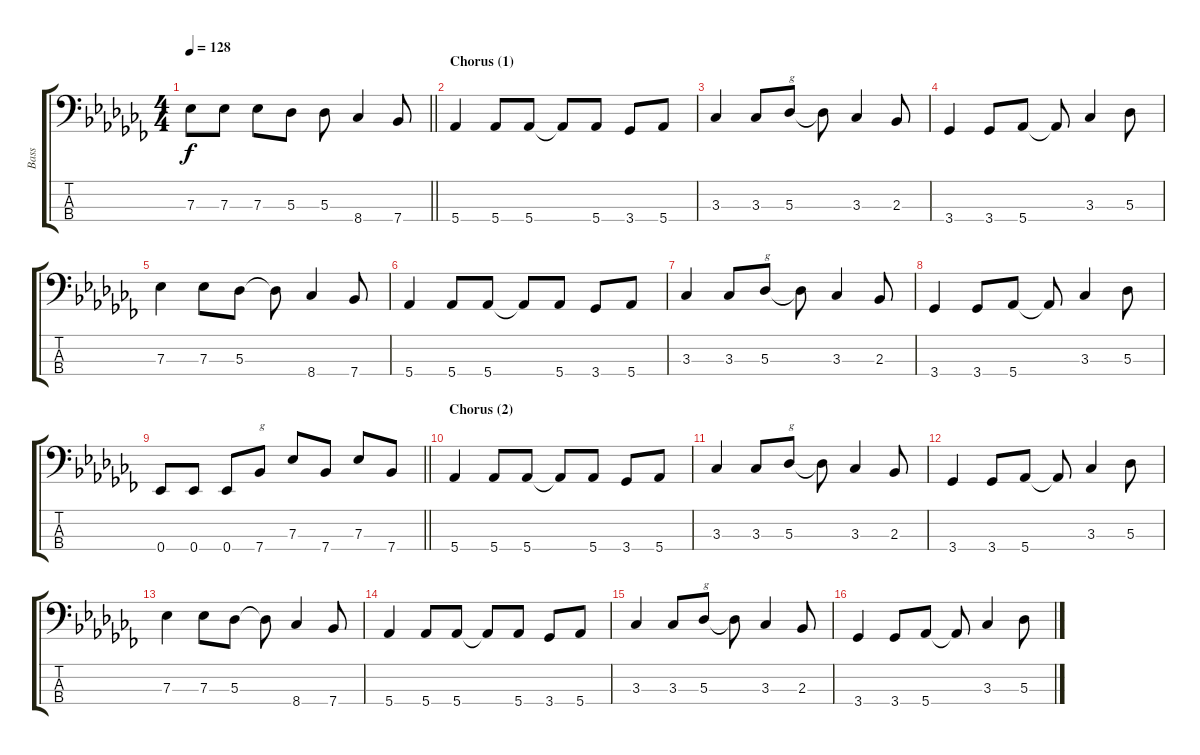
\track ("Bass" "Bass") {instrument electricbasspick}
\staff {score tabs}
\tuning (Gb2 Db2 Ab1 Eb1) {hide}
\ts (4 4)
\tempo 128
\clef f4
\barLineRight lightlight
\ks abminor
7.3.8{dy f} 7.3.8 7.3.8 5.3.8 5.3.8 8.4.4 7.4.8 |
\section ("" "Chorus (1)")
5.4.4 5.4.8 5.4.8 5.4{t}.8 5.4.8 3.4.8 5.4.8 |
3.3.4 3.3.8 5.3.8{txt "g"} 5.3{t}.8 3.3.4 2.3.8 |
3.4.4 3.4.8 5.4.8 5.4{t}.8 3.3.4 5.3.8 |
7.3.4 7.3.8 5.3.8 5.3{t}.8 8.4.4 7.4.8 |
5.4.4 5.4.8 5.4.8 5.4{t}.8 5.4.8 3.4.8 5.4.8 |
3.3.4 3.3.8 5.3.8{txt "g"} 5.3{t}.8 3.3.4 2.3.8 |
3.4.4 3.4.8 5.4.8 5.4{t}.8 3.3.4 5.3.8 |
\barLineRight lightlight
0.4.8 0.4.8 0.4.8 7.4.8{txt "g"} 7.3.8 7.4.8 7.3.8 7.4.8 |
\section ("" "Chorus (2)")
5.4.4 5.4.8 5.4.8 5.4{t}.8 5.4.8 3.4.8 5.4.8 |
3.3.4 3.3.8 5.3.8{txt "g"} 5.3{t}.8 3.3.4 2.3.8 |
3.4.4 3.4.8 5.4.8 5.4{t}.8 3.3.4 5.3.8 |
7.3.4 7.3.8 5.3.8 5.3{t}.8 8.4.4 7.4.8 |
5.4.4 5.4.8 5.4.8 5.4{t}.8 5.4.8 3.4.8 5.4.8 |
3.3.4 3.3.8 5.3.8{txt "g"} 5.3{t}.8 3.3.4 2.3.8 |
3.4.4 3.4.8 5.4.8 5.4{t}.8 3.3.4 5.3.8
